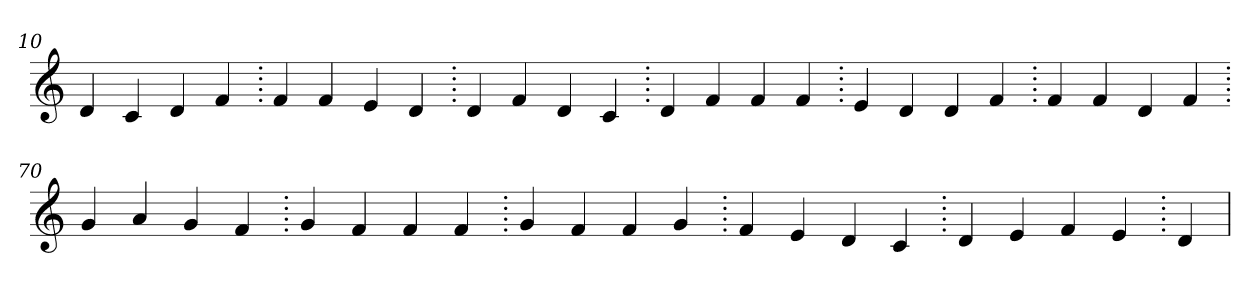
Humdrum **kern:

**kern
*part1
*staff1
*clefG2
=10.
4d
4c
4d
4f
=20.
4f
4f
4e
4d
=30.
4d
4f
4d
4c
=40.
4d
4f
4f
4f
=50.
4e
4d
4d
4f
=60.
4f
4f
4d
4f
=70.
4g
4a
4g
4f
=80.
4g
4f
4f
4f
=90.
4g
4f
4f
4g
=100.
4f
4e
4d
4c
=110.
4d
4e
4f
4e
=120.
4d
=
*-
